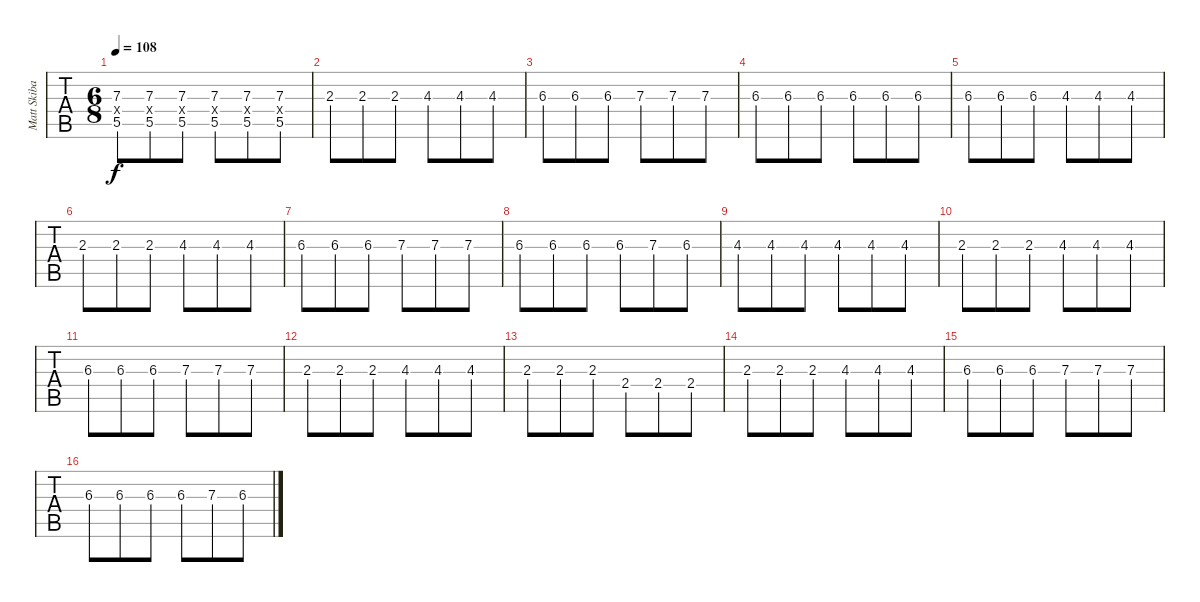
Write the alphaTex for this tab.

\track ("Matt Skiba - Guitar Two" "Matt Skiba") {instrument distortionguitar}
\staff {tabs}
\tuning (E4 B3 G3 D3 A2 E2) {hide}
\ts (6 8)
\tempo 108
\clef g2
\ks a
(7.3 5.4{x} 5.5).8{dy f} (7.3 5.4{x} 5.5).8 (7.3 5.4{x} 5.5).8 (7.3 5.4{x} 5.5).8 (7.3 5.4{x} 5.5).8 (7.3 5.4{x} 5.5).8 |
2.3.8{balance 8} 2.3.8 2.3.8 4.3.8 4.3.8 4.3.8 |
6.3.8 6.3.8 6.3.8 7.3.8 7.3.8 7.3.8 |
6.3.8 6.3.8 6.3.8 6.3.8 6.3.8 6.3.8 |
6.3.8 6.3.8 6.3.8 4.3.8 4.3.8 4.3.8 |
2.3.8 2.3.8 2.3.8 4.3.8 4.3.8 4.3.8 |
6.3.8 6.3.8 6.3.8 7.3.8 7.3.8 7.3.8 |
6.3.8 6.3.8 6.3.8 6.3.8 7.3.8 6.3.8 |
4.3.8 4.3.8 4.3.8 4.3.8 4.3.8 4.3.8 |
2.3.8 2.3.8 2.3.8 4.3.8 4.3.8 4.3.8 |
6.3.8 6.3.8 6.3.8 7.3.8 7.3.8 7.3.8 |
2.3.8 2.3.8 2.3.8 4.3.8 4.3.8 4.3.8 |
2.3.8 2.3.8 2.3.8 2.4.8 2.4.8 2.4.8 |
2.3.8 2.3.8 2.3.8 4.3.8 4.3.8 4.3.8 |
6.3.8 6.3.8 6.3.8 7.3.8 7.3.8 7.3.8 |
6.3.8 6.3.8 6.3.8 6.3.8 7.3.8 6.3.8
